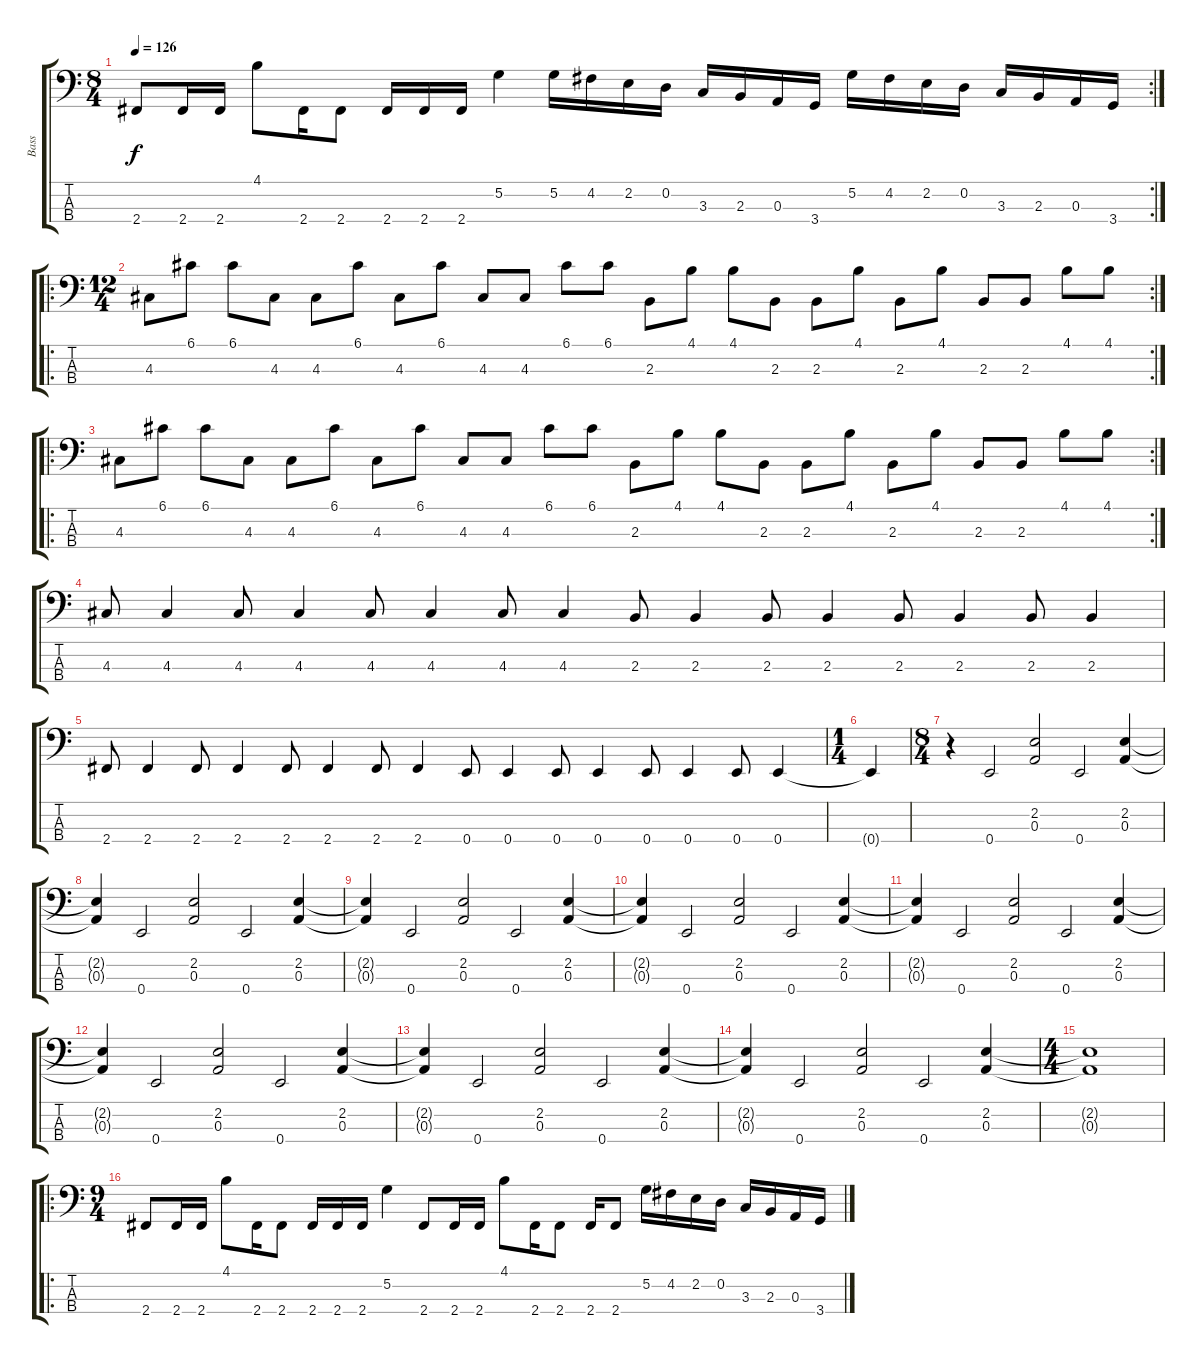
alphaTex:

\track ("Bass" "Bass") {instrument electricbassfinger}
\staff {score tabs}
\tuning (G2 D2 A1 E1) {hide}
\rc 2
\ts (8 4)
\tempo 126
\clef f4
\ks c
2.4.8{dy f} 2.4.16 2.4.16 4.1.8 2.4.16 2.4.8 2.4.16 2.4.16 2.4.16 5.2.4 5.2.16 4.2.16 2.2.16 0.2.16 3.3.16 2.3.16 0.3.16 3.4.16 5.2.16 4.2.16 2.2.16 0.2.16 3.3.16 2.3.16 0.3.16 3.4.16 |
\ro
\rc 2
\ts (12 4)
4.3.8 6.1.8 6.1.8 4.3.8 4.3.8 6.1.8 4.3.8 6.1.8 4.3.8 4.3.8 6.1.8 6.1.8 2.3.8 4.1.8 4.1.8 2.3.8 2.3.8 4.1.8 2.3.8 4.1.8 2.3.8 2.3.8 4.1.8 4.1.8 |
\ro
\rc 2
4.3.8 6.1.8 6.1.8 4.3.8 4.3.8 6.1.8 4.3.8 6.1.8 4.3.8 4.3.8 6.1.8 6.1.8 2.3.8 4.1.8 4.1.8 2.3.8 2.3.8 4.1.8 2.3.8 4.1.8 2.3.8 2.3.8 4.1.8 4.1.8 |
4.3.8 4.3.4 4.3.8 4.3.4 4.3.8 4.3.4 4.3.8 4.3.4 2.3.8 2.3.4 2.3.8 2.3.4 2.3.8 2.3.4 2.3.8 2.3.4 |
2.4.8 2.4.4 2.4.8 2.4.4 2.4.8 2.4.4 2.4.8 2.4.4 0.4.8 0.4.4 0.4.8 0.4.4 0.4.8 0.4.4 0.4.8 0.4.4 |
\ts (1 4)
0.4{t}.4 |
\ts (8 4)
r.4 0.4.2 (2.2 0.3).2 0.4.2 (2.2 0.3).4 |
(2.2{t} 0.3{t}).4 0.4.2 (2.2 0.3).2 0.4.2 (2.2 0.3).4 |
(2.2{t} 0.3{t}).4 0.4.2 (2.2 0.3).2 0.4.2 (2.2 0.3).4 |
(2.2{t} 0.3{t}).4 0.4.2 (2.2 0.3).2 0.4.2 (2.2 0.3).4 |
(2.2{t} 0.3{t}).4 0.4.2 (2.2 0.3).2 0.4.2 (2.2 0.3).4 |
(2.2{t} 0.3{t}).4 0.4.2 (2.2 0.3).2 0.4.2 (2.2 0.3).4 |
(2.2{t} 0.3{t}).4 0.4.2 (2.2 0.3).2 0.4.2 (2.2 0.3).4 |
(2.2{t} 0.3{t}).4 0.4.2 (2.2 0.3).2 0.4.2 (2.2 0.3).4 |
\ts (4 4)
(2.2{t} 0.3{t}).1 |
\ro
\ts (9 4)
2.4.8 2.4.16 2.4.16 4.1.8 2.4.16 2.4.8 2.4.16 2.4.16 2.4.16 5.2.4 2.4.8 2.4.16 2.4.16 4.1.8 2.4.16 2.4.8 2.4.16 2.4.8 5.2.16 4.2.16 2.2.16 0.2.16 3.3.16 2.3.16 0.3.16 3.4.16
